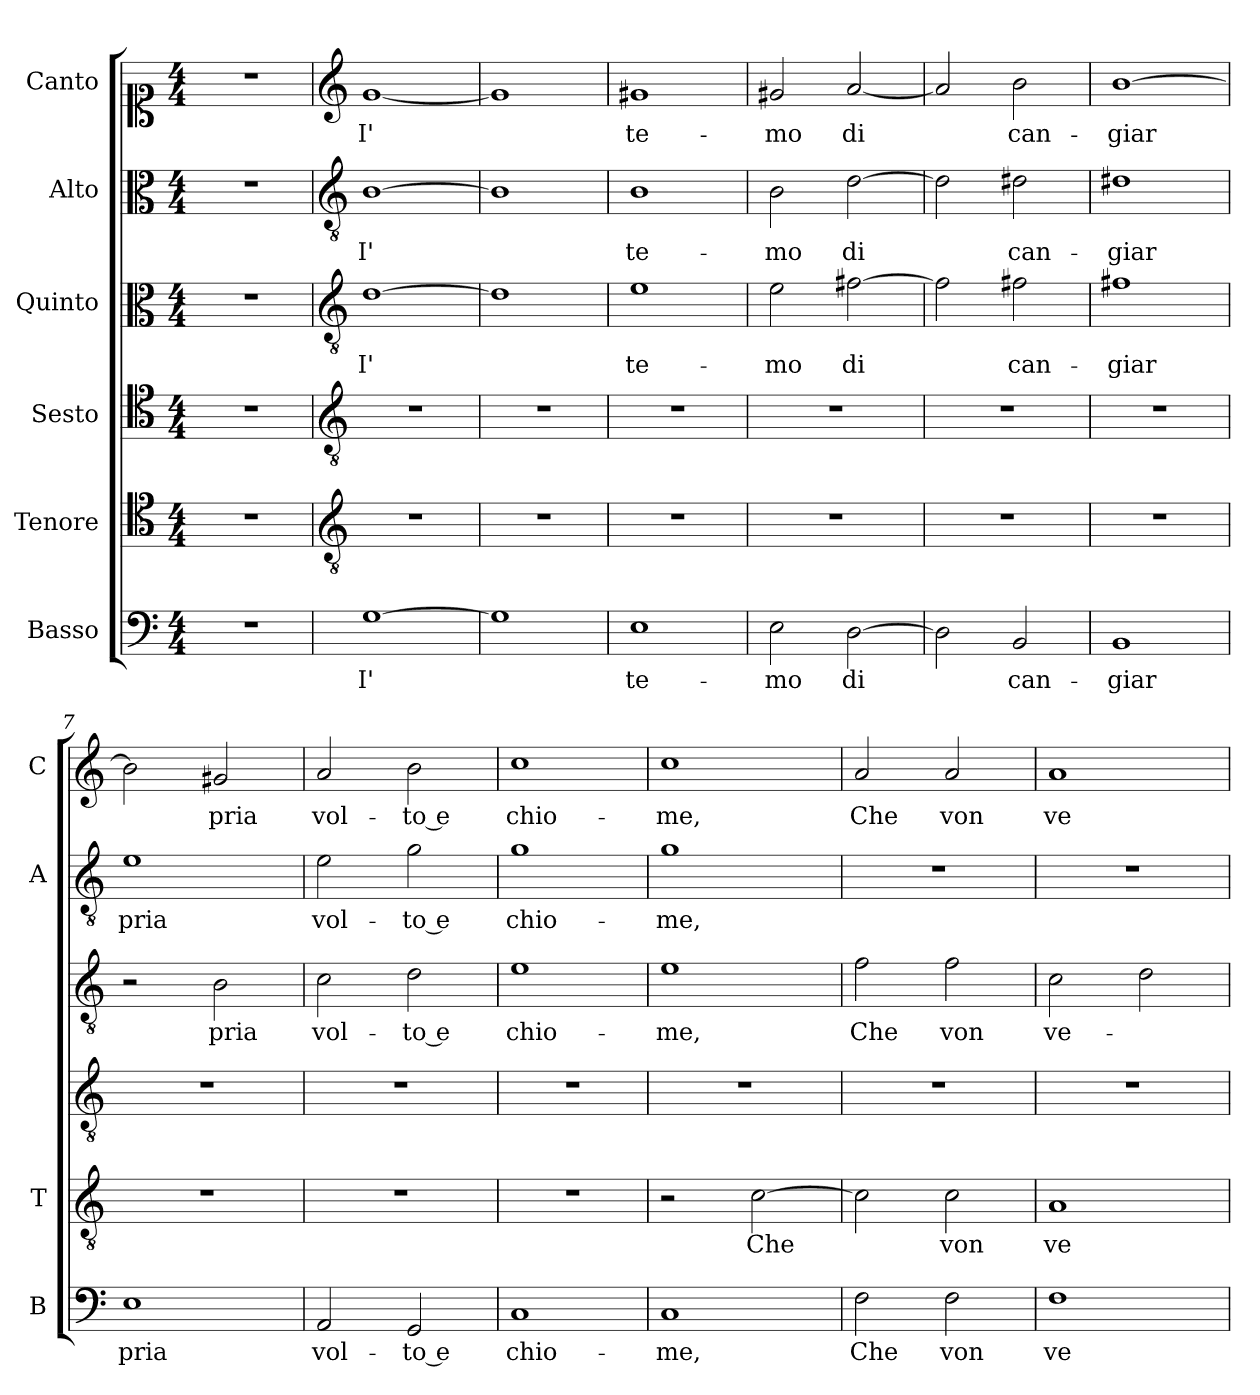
**kern	**text	**kern	**text	**kern	**kern	**text	**kern	**text	**kern	**text
*part6	*part6	*part5	*part5	*part4	*part3	*part3	*part2	*part2	*part1	*part1
*staff6	*staff6	*staff5	*staff5	*staff4	*staff3	*staff3	*staff2	*staff2	*staff1	*staff1
*I"Basso	*	*I"Tenore	*	*I"Sesto	*I"Quinto	*	*I"Alto	*	*I"Canto	*
*I'B	*	*I'T	*	*	*	*	*I'A	*	*I'C	*
*clefF4	*	*clefC4	*	*clefC4	*clefC3	*	*clefC3	*	*clefC1	*
*k[]	*	*k[]	*	*k[]	*k[]	*	*k[]	*	*k[]	*
*C:	*	*C:	*	*C:	*C:	*	*C:	*	*C:	*
*M4/4	*	*M4/4	*	*M4/4	*M4/4	*	*M4/4	*	*M4/4	*
=	=	=	=	=	=	=	=	=	=	=
1r	.	1r	.	1r	1r	.	1r	.	1r	.
=1	=1	=1	=1	=1	=1	=1	=1	=1	=1	=1
*	*	*clefGv2	*	*clefGv2	*clefGv2	*	*clefGv2	*	*clefG2	*
!	!LO:LY:b	!	!	!	!	!LO:LY:b	!	!LO:LY:b	!	!LO:LY:b
[1G	I'	1r	.	1r	[1d	I'	[1B	I'	[1g	I'
=2	=2	=2	=2	=2	=2	=2	=2	=2	=2	=2
1G]	.	1r	.	1r	1d]	.	1B]	.	1g]	.
=3	=3	=3	=3	=3	=3	=3	=3	=3	=3	=3
!	!LO:LY:b	!	!	!	!	!LO:LY:b	!	!LO:LY:b	!	!LO:LY:b
1E	te-	1r	.	1r	1e	te-	1B	te-	1g#X	te-
=4	=4	=4	=4	=4	=4	=4	=4	=4	=4	=4
!	!LO:LY:b	!	!	!	!	!LO:LY:b	!	!LO:LY:b	!	!LO:LY:b
2E\	-mo	1r	.	1r	2e\	-mo	2B\	-mo	2g#X/	-mo
!	!LO:LY:b	!	!	!	!	!LO:LY:b	!	!LO:LY:b	!	!LO:LY:b
[2D\	di	.	.	.	[2f#X\	di	[2d\	di	[2a/	di
=5	=5	=5	=5	=5	=5	=5	=5	=5	=5	=5
2D\]	.	1r	.	1r	2f#\]	.	2d\]	.	2a/]	.
!	!LO:LY:b	!	!	!	!	!LO:LY:b	!	!LO:LY:b	!	!LO:LY:b
2BB/	can-	.	.	.	2f#X\	can-	2d#X\	can-	2b\	can-
=6	=6	=6	=6	=6	=6	=6	=6	=6	=6	=6
!	!LO:LY:b	!	!	!	!	!LO:LY:b	!	!LO:LY:b	!	!LO:LY:b
1BB	-giar	1r	.	1r	1f#X	-giar	1d#X	-giar	[1b	-giar
=7	=7	=7	=7	=7	=7	=7	=7	=7	=7	=7
!	!LO:LY:b	!	!	!	!	!	!	!LO:LY:b	!	!
1E	pria	1r	.	1r	2r	.	1e	pria	2b\]	.
!	!	!	!	!	!	!LO:LY:b	!	!	!	!LO:LY:b
.	.	.	.	.	2B\	pria	.	.	2g#X/	pria
=8	=8	=8	=8	=8	=8	=8	=8	=8	=8	=8
!	!LO:LY:b	!	!	!	!	!LO:LY:b	!	!LO:LY:b	!	!LO:LY:b
2AA/	vol-	1r	.	1r	2c\	vol-	2e\	vol-	2a/	vol-
!	!LO:LY:b	!	!	!	!	!LO:LY:b	!	!LO:LY:b	!	!LO:LY:b
2GG/	-to e	.	.	.	2d\	-to e	2g\	-to e	2b\	-to e
=9	=9	=9	=9	=9	=9	=9	=9	=9	=9	=9
!	!LO:LY:b	!	!	!	!	!LO:LY:b	!	!LO:LY:b	!	!LO:LY:b
1C	chio-	1r	.	1r	1e	chio-	1g	chio-	1cc	chio-
=10	=10	=10	=10	=10	=10	=10	=10	=10	=10	=10
!	!LO:LY:b	!	!	!	!	!LO:LY:b	!	!LO:LY:b	!	!LO:LY:b
1C	-me,	2r	.	1r	1e	-me,	1g	-me,	1cc	-me,
!	!	!	!LO:LY:b	!	!	!	!	!	!	!
.	.	[2c\	Che	.	.	.	.	.	.	.
!!LO:LB:g=z
=11	=11	=11	=11	=11	=11	=11	=11	=11	=11	=11
!	!LO:LY:b	!	!	!	!	!LO:LY:b	!	!	!	!LO:LY:b
2F\	Che	2c\]	.	1r	2f\	Che	1r	.	2a/	Che
!	!LO:LY:b	!	!LO:LY:b	!	!	!LO:LY:b	!	!	!	!LO:LY:b
2F\	von	2c\	von	.	2f\	von	.	.	2a/	von
=12	=12	=12	=12	=12	=12	=12	=12	=12	=12	=12
!	!LO:LY:b	!	!LO:LY:b	!	!	!LO:LY:b	!	!	!	!LO:LY:b
1F	ve-	1A	-ve-	1r	2c\	ve-	1r	.	1a	ve-
.	.	.	.	.	2d\	.	.	.	.	.
=	=	=	=	=	=	=	=	=	=	=
*-	*-	*-	*-	*-	*-	*-	*-	*-	*-	*-
